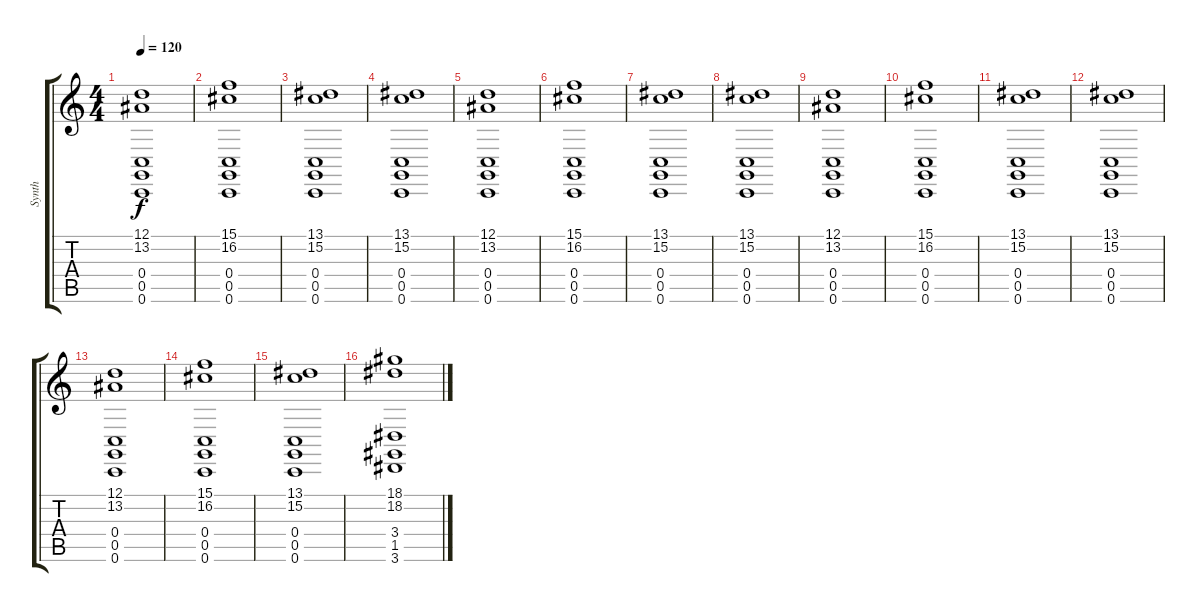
\track ("Synth" "Synth") {instrument stringensemble1}
\staff {score tabs}
\tuning (D4 A3 F3 C3 G2 C2) {hide}
\ts (4 4)
\tempo 120
\clef g2
\ks c
(12.1 13.2 0.4 0.5 0.6).1{dy f} |
(15.1 16.2 0.4 0.5 0.6).1 |
(13.1 15.2 0.4 0.5 0.6).1 |
(13.1 15.2 0.4 0.5 0.6).1 |
(12.1 13.2 0.4 0.5 0.6).1 |
(15.1 16.2 0.4 0.5 0.6).1 |
(13.1 15.2 0.4 0.5 0.6).1 |
(13.1 15.2 0.4 0.5 0.6).1 |
(12.1 13.2 0.4 0.5 0.6).1 |
(15.1 16.2 0.4 0.5 0.6).1 |
(13.1 15.2 0.4 0.5 0.6).1 |
(13.1 15.2 0.4 0.5 0.6).1 |
(12.1 13.2 0.4 0.5 0.6).1 |
(15.1 16.2 0.4 0.5 0.6).1 |
(13.1 15.2 0.4 0.5 0.6).1 |
(18.1 18.2 3.4 1.5 3.6).1
